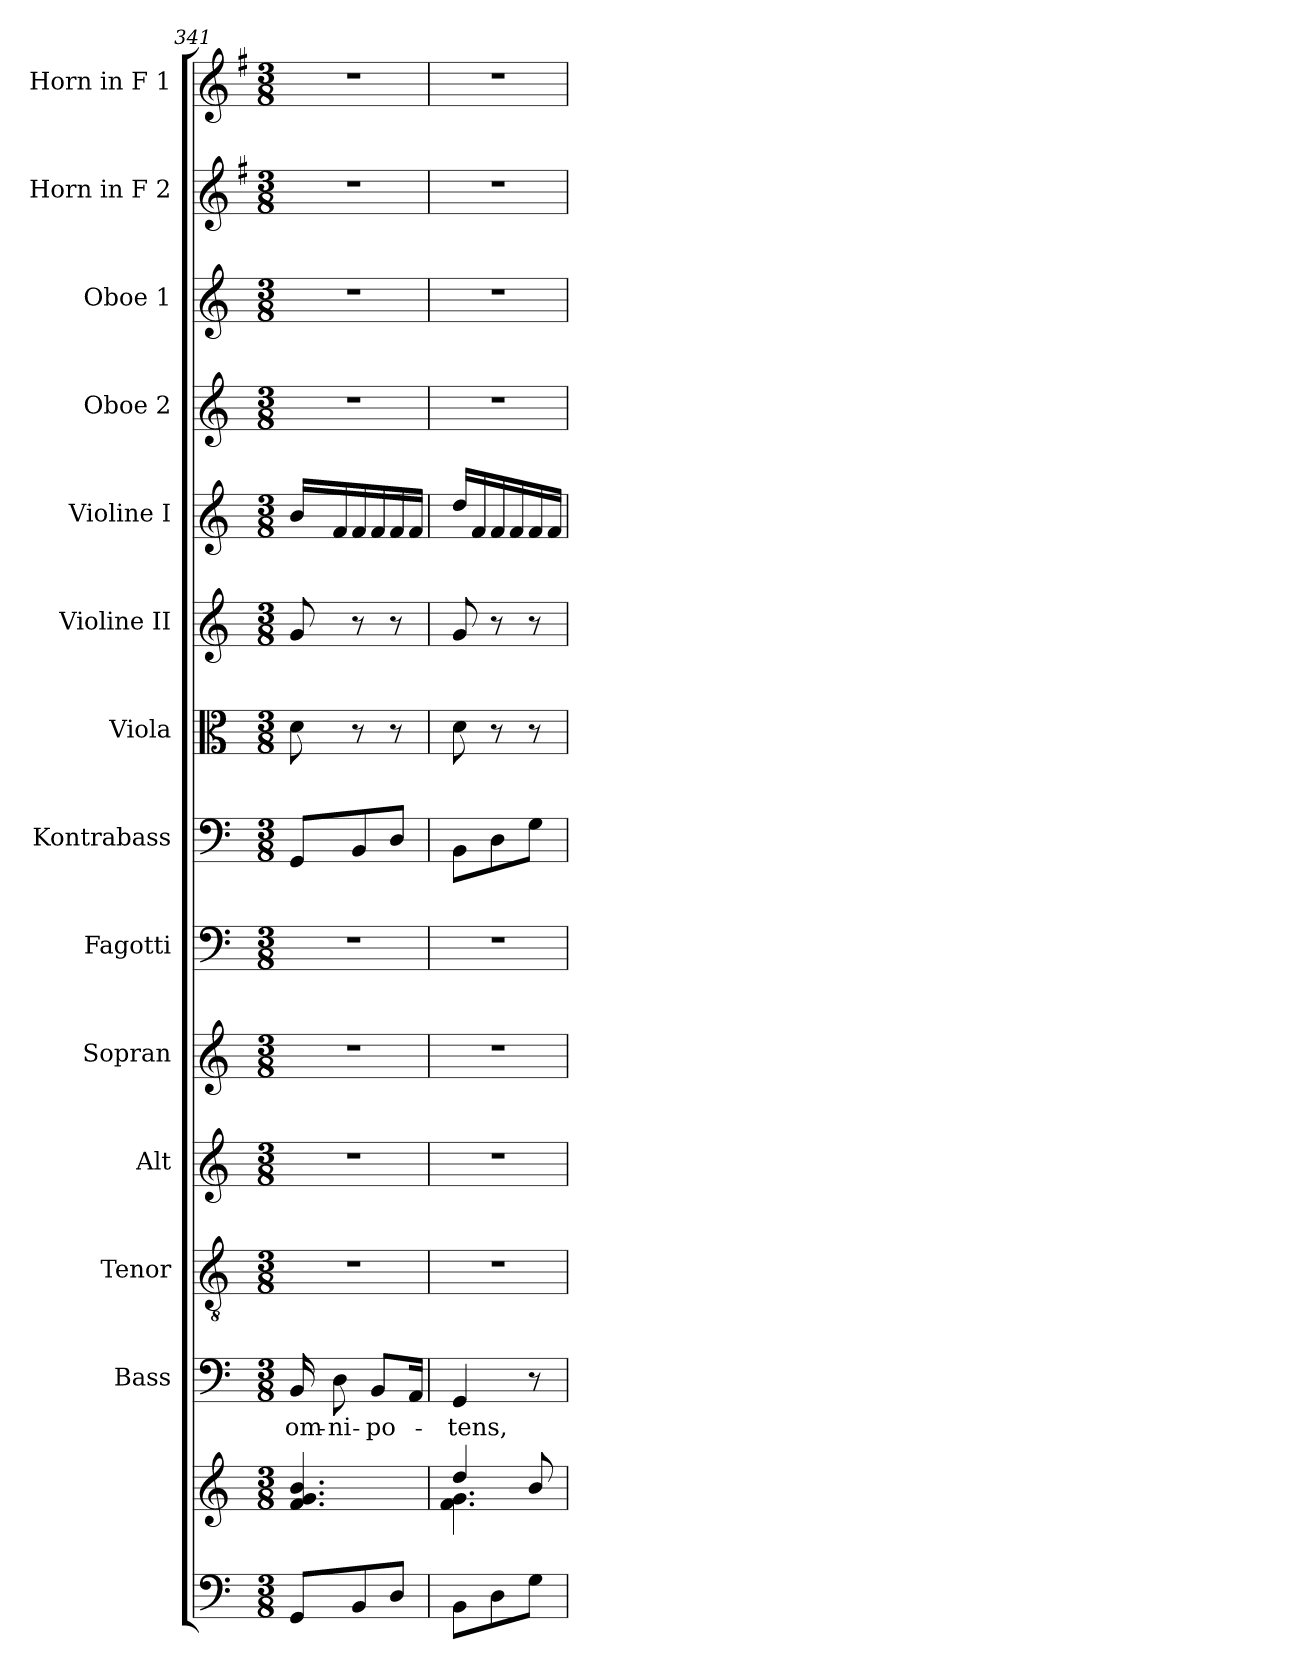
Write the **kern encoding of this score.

**kern	**kern	**kern	**text	**kern	**kern	**kern	**kern	**kern	**kern	**kern	**kern	**kern	**kern	**kern	**kern
*part14	*part14	*part13	*part13	*part12	*part11	*part10	*part9	*part8	*part7	*part6	*part5	*part4	*part3	*part2	*part1
*staff15	*staff14	*staff13	*staff13	*staff12	*staff11	*staff10	*staff9	*staff8	*staff7	*staff6	*staff5	*staff4	*staff3	*staff2	*staff1
*	*	*I"Bass	*	*I"Tenor	*I"Alt	*I"Sopran	*I"Fagotti	*I"Kontrabass	*I"Viola	*I"Violine II	*I"Violine I	*I"Oboe 2	*I"Oboe 1	*I"Horn in F 2	*I"Horn in F 1
*	*	*I'B.	*	*I'T.	*I'A.	*I'S.	*I'Fg.	*I'Kb.	*I'Vla.	*I'Vl. II	*I'Vl. I	*I'Ob. 2	*I'Ob. 1	*	*
*clefF4	*clefG2	*clefF4	*	*clefGv2	*clefG2	*clefG2	*clefF4	*clefF4	*clefC3	*clefG2	*clefG2	*clefG2	*clefG2	*clefG2	*clefG2
*	*	*	*	*	*	*	*	*ITrd7c12	*	*	*	*	*	*ITrd4c7	*ITrd4c7
*k[]	*k[]	*k[]	*	*k[]	*k[]	*k[]	*k[]	*k[]	*k[]	*k[]	*k[]	*k[]	*k[]	*k[]	*k[]
*C:	*C:	*C:	*	*C:	*C:	*C:	*C:	*C:	*C:	*C:	*C:	*C:	*C:	*C:	*C:
*M3/8	*M3/8	*M3/8	*	*M3/8	*M3/8	*M3/8	*M3/8	*M3/8	*M3/8	*M3/8	*M3/8	*M3/8	*M3/8	*M3/8	*M3/8
=341	=341	=341	=341	=341	=341	=341	=341	=341	=341	=341	=341	=341	=341	=341	=341
!	!	!	!LO:LY:b	!	!	!	!	!	!	!	!	!	!	!	!
8GG/L	4.f/ 4.g/ 4.b/	16BB/	om-	4.r	4.r	4.r	4.r	8GGG/L	8d\	8g/	16b/LL	4.r	4.r	4.r	4.r
!	!	!	!LO:LY:b	!	!	!	!	!	!	!	!	!	!	!	!
.	.	8D\	-ni-	.	.	.	.	.	.	.	16f/	.	.	.	.
8BB/	.	.	.	.	.	.	.	8BBB/	8r	8r	16f/	.	.	.	.
!	!	!	!LO:LY:b	!	!	!	!	!	!	!	!	!	!	!	!
.	.	8BB/L	-po-	.	.	.	.	.	.	.	16f/	.	.	.	.
8D/J	.	.	.	.	.	.	.	8DD/J	8r	8r	16f/	.	.	.	.
.	.	16AA/Jk	.	.	.	.	.	.	.	.	16f/JJ	.	.	.	.
=342	=342	=342	=342	=342	=342	=342	=342	=342	=342	=342	=342	=342	=342	=342	=342
*	*^	*	*	*	*	*	*	*	*	*	*	*	*	*	*
!	!	!	!	!LO:LY:b	!	!	!	!	!	!	!	!	!	!	!	!
8BB\L	4dd/	4.f\ 4.g\	4GG/	-tens,	4.r	4.r	4.r	4.r	8BBB\L	8d\	8g/	16dd/LL	4.r	4.r	4.r	4.r
.	.	.	.	.	.	.	.	.	.	.	.	16f/	.	.	.	.
8D\	.	.	.	.	.	.	.	.	8DD\	8r	8r	16f/	.	.	.	.
.	.	.	.	.	.	.	.	.	.	.	.	16f/	.	.	.	.
8G\J	8b/	.	8r	.	.	.	.	.	8GG\J	8r	8r	16f/	.	.	.	.
.	.	.	.	.	.	.	.	.	.	.	.	16f/JJ	.	.	.	.
*	*v	*v	*	*	*	*	*	*	*	*	*	*	*	*	*	*
=	=	=	=	=	=	=	=	=	=	=	=	=	=	=	=
*-	*-	*-	*-	*-	*-	*-	*-	*-	*-	*-	*-	*-	*-	*-	*-
